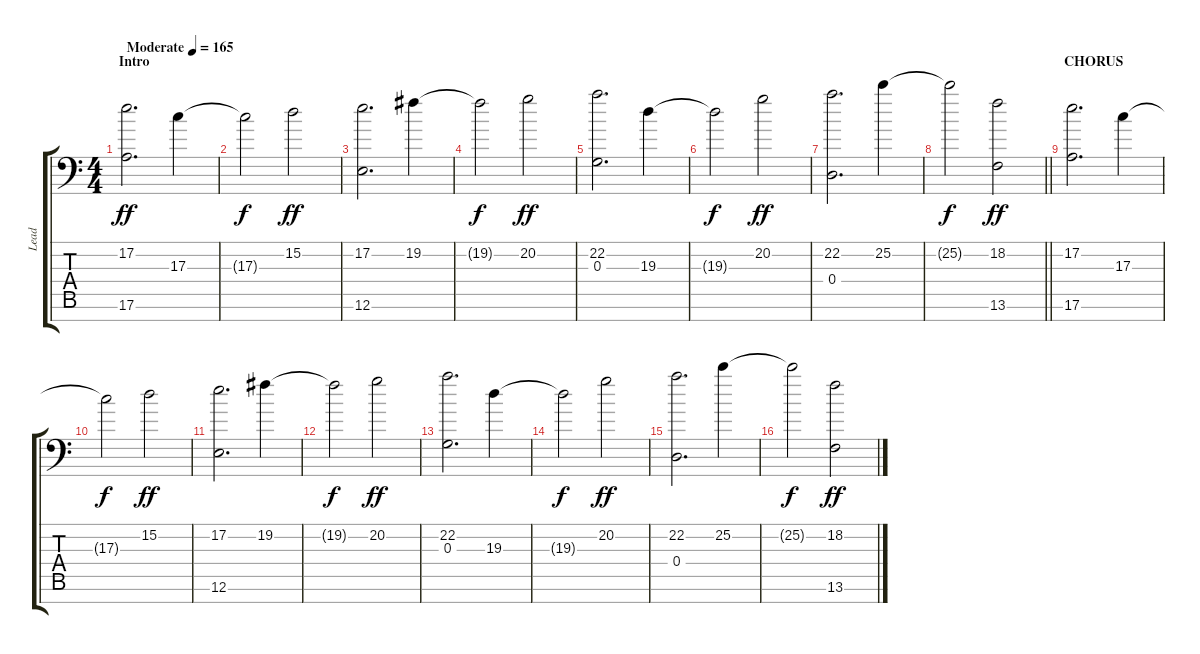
\track ("Lead" "Lead") {instrument lead2sawtooth}
\staff {score tabs}
\tuning (C8 B3 G3 D3 A2 E2 A-1) {hide}
\ts (4 4)
\section ("" "Intro")
\tempo (165 "Moderate")
\clef f4
\ks c
(17.2 17.6).2{d dy ff instrument lead2sawtooth} 17.3.4 |
17.3{t}.2{dy f} 15.2.2{dy ff} |
(17.2 12.6).2{d} 19.2.4 |
19.2{t}.2{dy f} 20.2.2{dy ff} |
(22.2 0.3).2{d} 19.3.4 |
19.3{t}.2{dy f} 20.2.2{dy ff} |
(22.2 0.4).2{d} 25.2.4 |
\barLineRight lightlight
25.2{t}.2{dy f} (18.2 13.6).2{dy ff} |
\section ("" "CHORUS")
(17.2 17.6).2{d} 17.3.4 |
17.3{t}.2{dy f} 15.2.2{dy ff} |
(17.2 12.6).2{d} 19.2.4 |
19.2{t}.2{dy f} 20.2.2{dy ff} |
(22.2 0.3).2{d} 19.3.4 |
19.3{t}.2{dy f} 20.2.2{dy ff} |
(22.2 0.4).2{d} 25.2.4 |
25.2{t}.2{dy f} (18.2 13.6).2{dy ff}
